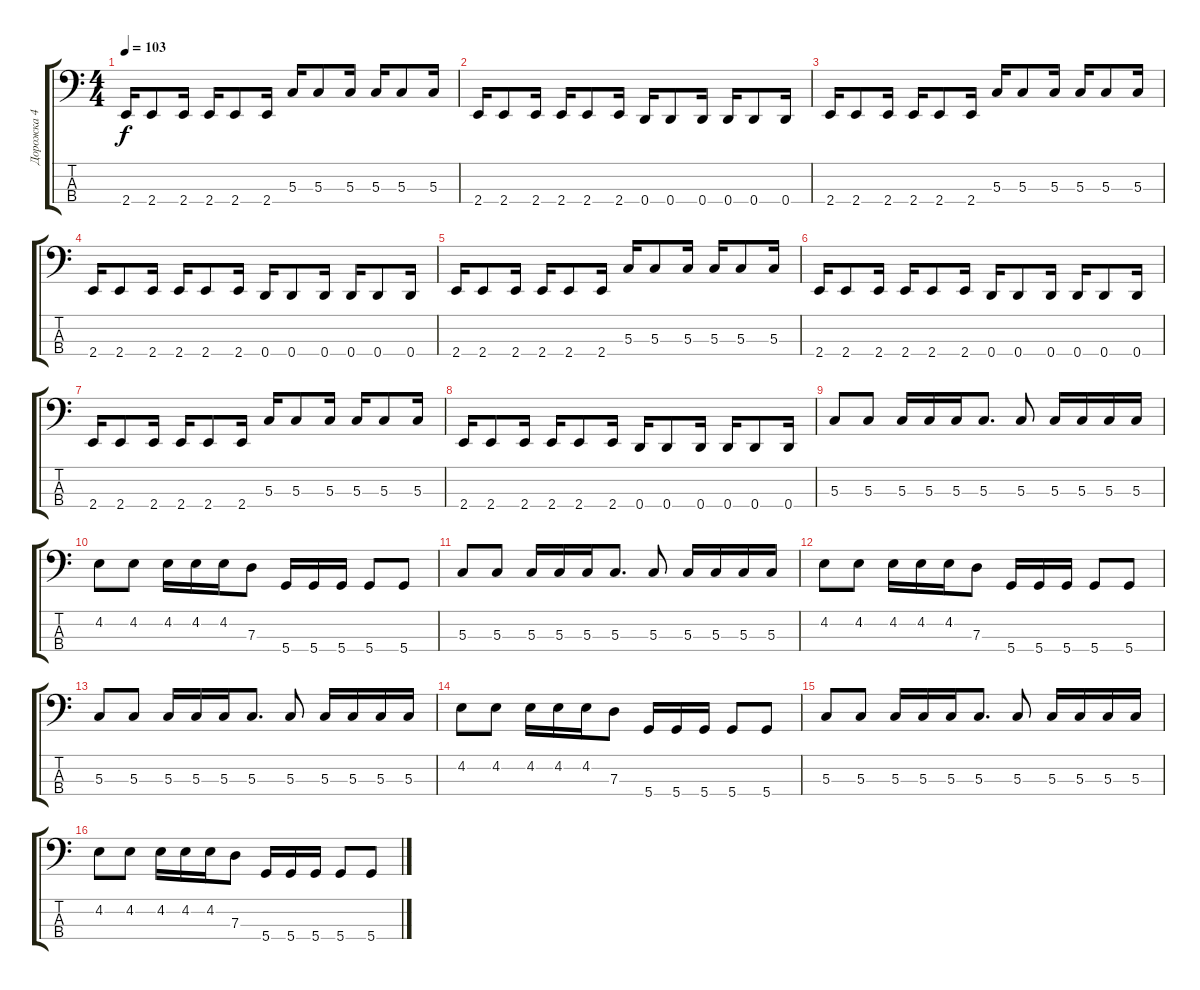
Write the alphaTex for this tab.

\track ("Дорожка 4" "Дорожка 4") {instrument electricbasspick}
\staff {score tabs}
\tuning (F2 C2 G1 D1) {hide}
\ts (4 4)
\tempo 103
\clef f4
\ks c
2.4.16{dy f} 2.4.8 2.4.16 2.4.16 2.4.8 2.4.16 5.3.16 5.3.8 5.3.16 5.3.16 5.3.8 5.3.16 |
2.4.16 2.4.8 2.4.16 2.4.16 2.4.8 2.4.16 0.4.16 0.4.8 0.4.16 0.4.16 0.4.8 0.4.16 |
2.4.16 2.4.8 2.4.16 2.4.16 2.4.8 2.4.16 5.3.16 5.3.8 5.3.16 5.3.16 5.3.8 5.3.16 |
2.4.16 2.4.8 2.4.16 2.4.16 2.4.8 2.4.16 0.4.16 0.4.8 0.4.16 0.4.16 0.4.8 0.4.16 |
2.4.16 2.4.8 2.4.16 2.4.16 2.4.8 2.4.16 5.3.16 5.3.8 5.3.16 5.3.16 5.3.8 5.3.16 |
2.4.16 2.4.8 2.4.16 2.4.16 2.4.8 2.4.16 0.4.16 0.4.8 0.4.16 0.4.16 0.4.8 0.4.16 |
2.4.16 2.4.8 2.4.16 2.4.16 2.4.8 2.4.16 5.3.16 5.3.8 5.3.16 5.3.16 5.3.8 5.3.16 |
2.4.16 2.4.8 2.4.16 2.4.16 2.4.8 2.4.16 0.4.16 0.4.8 0.4.16 0.4.16 0.4.8 0.4.16 |
5.3.8 5.3.8 5.3.16 5.3.16 5.3.16 5.3.8{d} 5.3.8 5.3.16 5.3.16 5.3.16 5.3.16 |
4.2.8 4.2.8 4.2.16 4.2.16 4.2.16 7.3.8 5.4.16 5.4.16 5.4.16 5.4.8 5.4.8 |
5.3.8 5.3.8 5.3.16 5.3.16 5.3.16 5.3.8{d} 5.3.8 5.3.16 5.3.16 5.3.16 5.3.16 |
4.2.8 4.2.8 4.2.16 4.2.16 4.2.16 7.3.8 5.4.16 5.4.16 5.4.16 5.4.8 5.4.8 |
5.3.8 5.3.8 5.3.16 5.3.16 5.3.16 5.3.8{d} 5.3.8 5.3.16 5.3.16 5.3.16 5.3.16 |
4.2.8 4.2.8 4.2.16 4.2.16 4.2.16 7.3.8 5.4.16 5.4.16 5.4.16 5.4.8 5.4.8 |
5.3.8 5.3.8 5.3.16 5.3.16 5.3.16 5.3.8{d} 5.3.8 5.3.16 5.3.16 5.3.16 5.3.16 |
4.2.8 4.2.8 4.2.16 4.2.16 4.2.16 7.3.8 5.4.16 5.4.16 5.4.16 5.4.8 5.4.8
